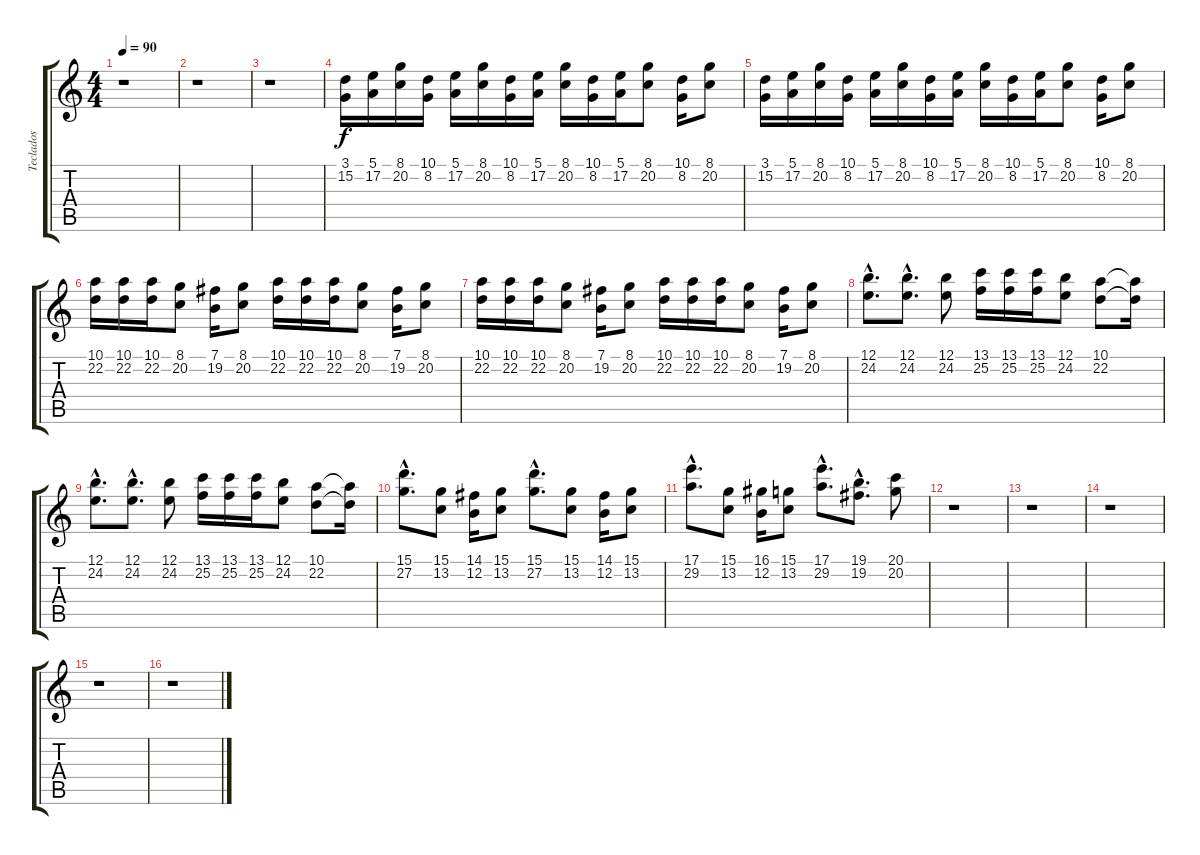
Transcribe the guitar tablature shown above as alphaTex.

\track ("Teclados" "Teclados") {instrument drawbarorgan}
\staff {score tabs}
\tuning (E4 B3 G3 D3 A2 E2) {hide}
\ts (4 4)
\tempo 90
\clef g2
\ks c
r.1{dy f} |
r.1 |
r.1 |
(3.1 15.2).16 (5.1 17.2).16 (8.1 20.2).16 (10.1 8.2).16 (5.1 17.2).16 (8.1 20.2).16 (10.1 8.2).16 (5.1 17.2).16 (8.1 20.2).16 (10.1 8.2).16 (5.1 17.2).16 (8.1 20.2).8 (10.1 8.2).16 (8.1 20.2).8 |
(3.1 15.2).16 (5.1 17.2).16 (8.1 20.2).16 (10.1 8.2).16 (5.1 17.2).16 (8.1 20.2).16 (10.1 8.2).16 (5.1 17.2).16 (8.1 20.2).16 (10.1 8.2).16 (5.1 17.2).16 (8.1 20.2).8 (10.1 8.2).16 (8.1 20.2).8 |
(10.1 22.2).16 (10.1 22.2).16 (10.1 22.2).16 (8.1 20.2).8 (7.1 19.2).16 (8.1 20.2).8 (10.1 22.2).16 (10.1 22.2).16 (10.1 22.2).16 (8.1 20.2).8 (7.1 19.2).16 (8.1 20.2).8 |
(10.1 22.2).16 (10.1 22.2).16 (10.1 22.2).16 (8.1 20.2).8 (7.1 19.2).16 (8.1 20.2).8 (10.1 22.2).16 (10.1 22.2).16 (10.1 22.2).16 (8.1 20.2).8 (7.1 19.2).16 (8.1 20.2).8 |
(12.1{hac} 24.2{hac}).8{d} (12.1{hac} 24.2{hac}).8{d} (12.1 24.2).8 (13.1 25.2).16 (13.1 25.2).16 (13.1 25.2).16 (12.1 24.2).8 (10.1 22.2).8 (10.1{t} 22.2{t}).16 |
(12.1{hac} 24.2{hac}).8{d} (12.1{hac} 24.2{hac}).8{d} (12.1 24.2).8 (13.1 25.2).16 (13.1 25.2).16 (13.1 25.2).16 (12.1 24.2).8 (10.1 22.2).8 (10.1{t} 22.2{t}).16 |
(15.1{hac} 27.2{hac}).8{d} (15.1 13.2).8 (14.1 12.2).16 (15.1 13.2).8 (15.1{hac} 27.2{hac}).8{d} (15.1 13.2).8 (14.1 12.2).16 (15.1 13.2).8 |
(17.1{hac} 29.2{hac}).8{d} (15.1 13.2).8 (16.1 12.2).16 (15.1 13.2).8 (17.1{hac} 29.2{hac}).8{d} (19.1{hac} 19.2{hac}).8{d} (20.1 20.2).8 |
r.1 |
r.1 |
r.1 |
r.1 |
r.1
